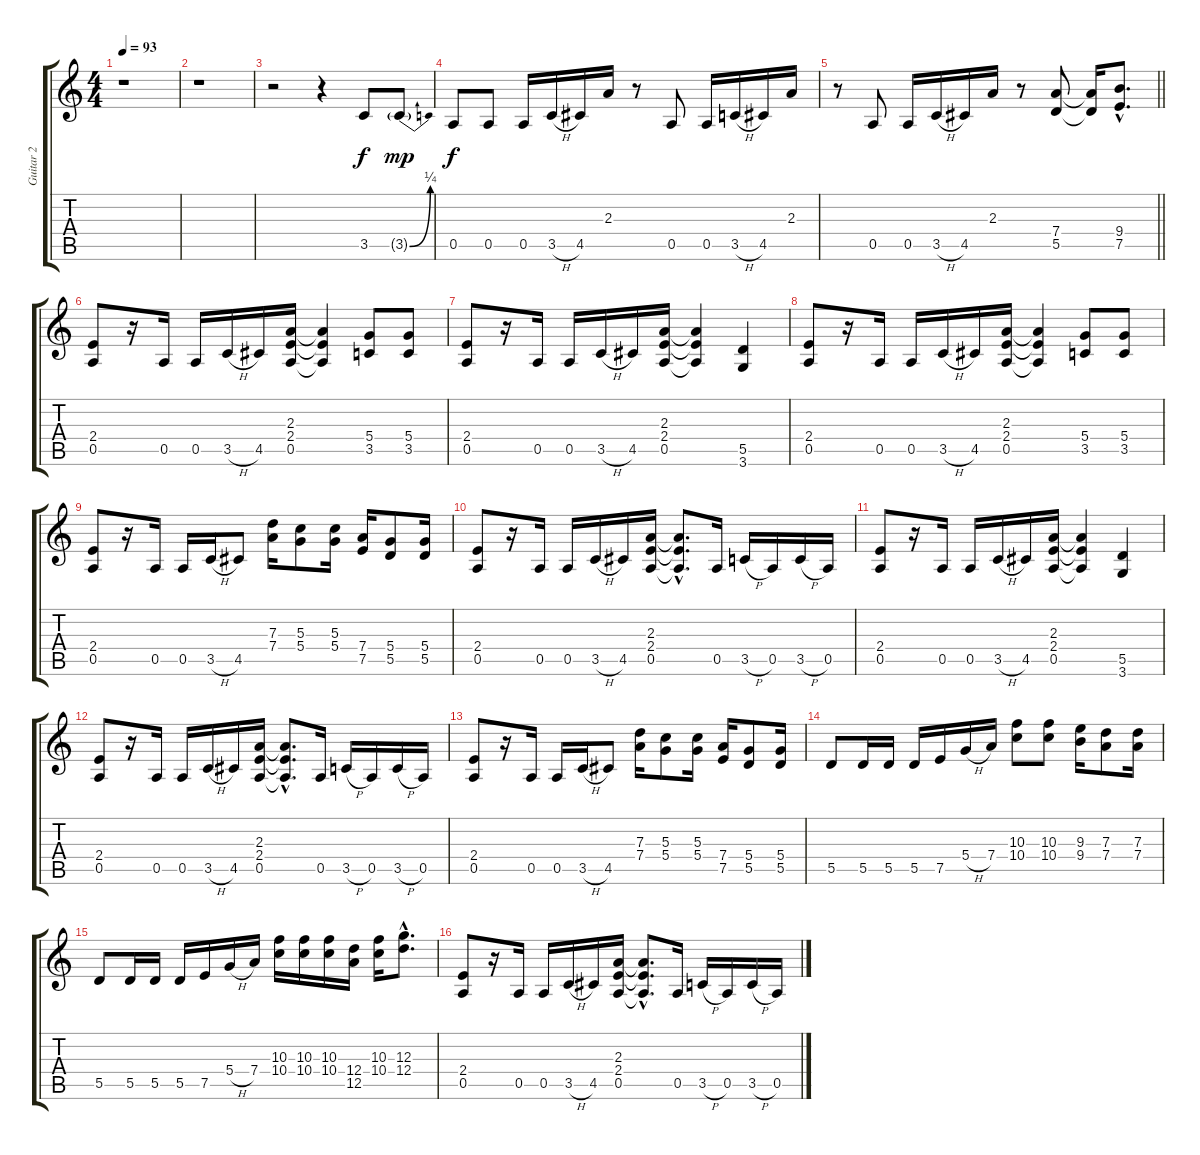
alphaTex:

\track ("Guitar 2" "Guitar 2") {instrument distortionguitar}
\staff {score tabs}
\tuning (E4 B3 G3 D3 A2 E2) {hide}
\ts (4 4)
\tempo 93
\clef g2
\ks c
r.1{dy f instrument distortionguitar} |
r.1 |
r.2 r.4 3.5.8 3.5{be (bend 0 0 60 1) g}.8{dy mp} |
0.5.8{dy f} 0.5.8 0.5.16 3.5{h}.16 4.5.16 2.3.16 r.8 0.5.8 0.5.16 3.5{h}.16 4.5.16 2.3.16 |
\barLineRight lightlight
r.8 0.5.8 0.5.16 3.5{h}.16 4.5.16 2.3.16 r.8 (7.4 5.5).8 (7.4{t} 5.5{t}).16 (9.4{hac} 7.5{hac}).8{d} |
(2.4 0.5).8{volume 8} r.16 0.5.16 0.5.16 3.5{h}.16 4.5.16 (2.3 2.4 0.5).16 (2.3{t} 2.4{t} 0.5{t}).4 (5.4 3.5).8 (5.4 3.5).8 |
(2.4 0.5).8 r.16 0.5.16 0.5.16 3.5{h}.16 4.5.16 (2.3 2.4 0.5).16 (2.3{t} 2.4{t} 0.5{t}).4 (5.5 3.6).4 |
(2.4 0.5).8 r.16 0.5.16 0.5.16 3.5{h}.16 4.5.16 (2.3 2.4 0.5).16 (2.3{t} 2.4{t} 0.5{t}).4 (5.4 3.5).8 (5.4 3.5).8 |
(2.4 0.5).8 r.16 0.5.16 0.5.16 3.5{h}.16 4.5.8 (7.3 7.4).16 (5.3 5.4).8 (5.3 5.4).16 (7.4 7.5).16 (5.4 5.5).8 (5.4 5.5).16 |
(2.4 0.5).8{volume 16} r.16 0.5.16 0.5.16 3.5{h}.16 4.5.16 (2.3 2.4 0.5).16 (2.3{hac t} 2.4{hac t} 0.5{hac t}).8{d} 0.5.16 3.5{h}.16 0.5.16 3.5{h}.16 0.5.16 |
(2.4 0.5).8 r.16 0.5.16 0.5.16 3.5{h}.16 4.5.16 (2.3 2.4 0.5).16 (2.3{t} 2.4{t} 0.5{t}).4 (5.5 3.6).4 |
(2.4 0.5).8 r.16 0.5.16 0.5.16 3.5{h}.16 4.5.16 (2.3 2.4 0.5).16 (2.3{hac t} 2.4{hac t} 0.5{hac t}).8{d} 0.5.16 3.5{h}.16 0.5.16 3.5{h}.16 0.5.16 |
(2.4 0.5).8 r.16 0.5.16 0.5.16 3.5{h}.16 4.5.8 (7.3 7.4).16 (5.3 5.4).8 (5.3 5.4).16 (7.4 7.5).16 (5.4 5.5).8 (5.4 5.5).16 |
5.5.8 5.5.16 5.5.16 5.5.16 7.5.16 5.4{h}.16 7.4.16 (10.3 10.4).8 (10.3 10.4).8 (9.3 9.4).16 (7.3 7.4).8 (7.3 7.4).16 |
5.5.8 5.5.16 5.5.16 5.5.16 7.5.16 5.4{h}.16 7.4.16 (10.3 10.4).16 (10.3 10.4).16 (10.3 10.4).16 (12.4 12.5).16 (10.3 10.4).16 (12.3{hac} 12.4{hac}).8{d} |
(2.4 0.5).8 r.16 0.5.16 0.5.16 3.5{h}.16 4.5.16 (2.3 2.4 0.5).16 (2.3{hac t} 2.4{hac t} 0.5{hac t}).8{d} 0.5.16 3.5{h}.16 0.5.16 3.5{h}.16 0.5.16
